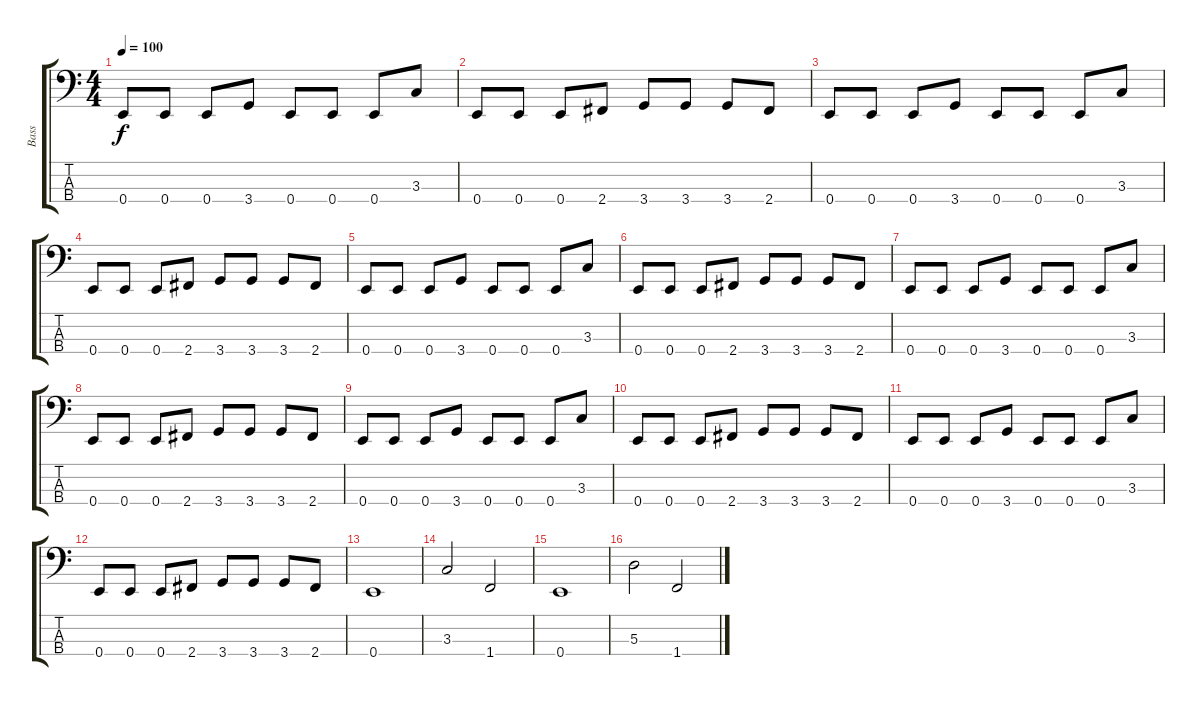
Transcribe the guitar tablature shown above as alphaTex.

\track ("Bass" "Bass") {instrument electricbasspick}
\staff {score tabs}
\tuning (G2 D2 A1 E1) {hide}
\ts (4 4)
\tempo 100
\clef f4
\ks c
0.4.8{dy f} 0.4.8 0.4.8 3.4.8 0.4.8 0.4.8 0.4.8 3.3.8 |
0.4.8 0.4.8 0.4.8 2.4.8 3.4.8 3.4.8 3.4.8 2.4.8 |
0.4.8 0.4.8 0.4.8 3.4.8 0.4.8 0.4.8 0.4.8 3.3.8 |
0.4.8 0.4.8 0.4.8 2.4.8 3.4.8 3.4.8 3.4.8 2.4.8 |
0.4.8 0.4.8 0.4.8 3.4.8 0.4.8 0.4.8 0.4.8 3.3.8 |
0.4.8 0.4.8 0.4.8 2.4.8 3.4.8 3.4.8 3.4.8 2.4.8 |
0.4.8 0.4.8 0.4.8 3.4.8 0.4.8 0.4.8 0.4.8 3.3.8 |
0.4.8 0.4.8 0.4.8 2.4.8 3.4.8 3.4.8 3.4.8 2.4.8 |
0.4.8 0.4.8 0.4.8 3.4.8 0.4.8 0.4.8 0.4.8 3.3.8 |
0.4.8 0.4.8 0.4.8 2.4.8 3.4.8 3.4.8 3.4.8 2.4.8 |
0.4.8 0.4.8 0.4.8 3.4.8 0.4.8 0.4.8 0.4.8 3.3.8 |
0.4.8 0.4.8 0.4.8 2.4.8 3.4.8 3.4.8 3.4.8 2.4.8 |
0.4.1 |
3.3.2 1.4.2 |
0.4.1 |
5.3.2 1.4.2
